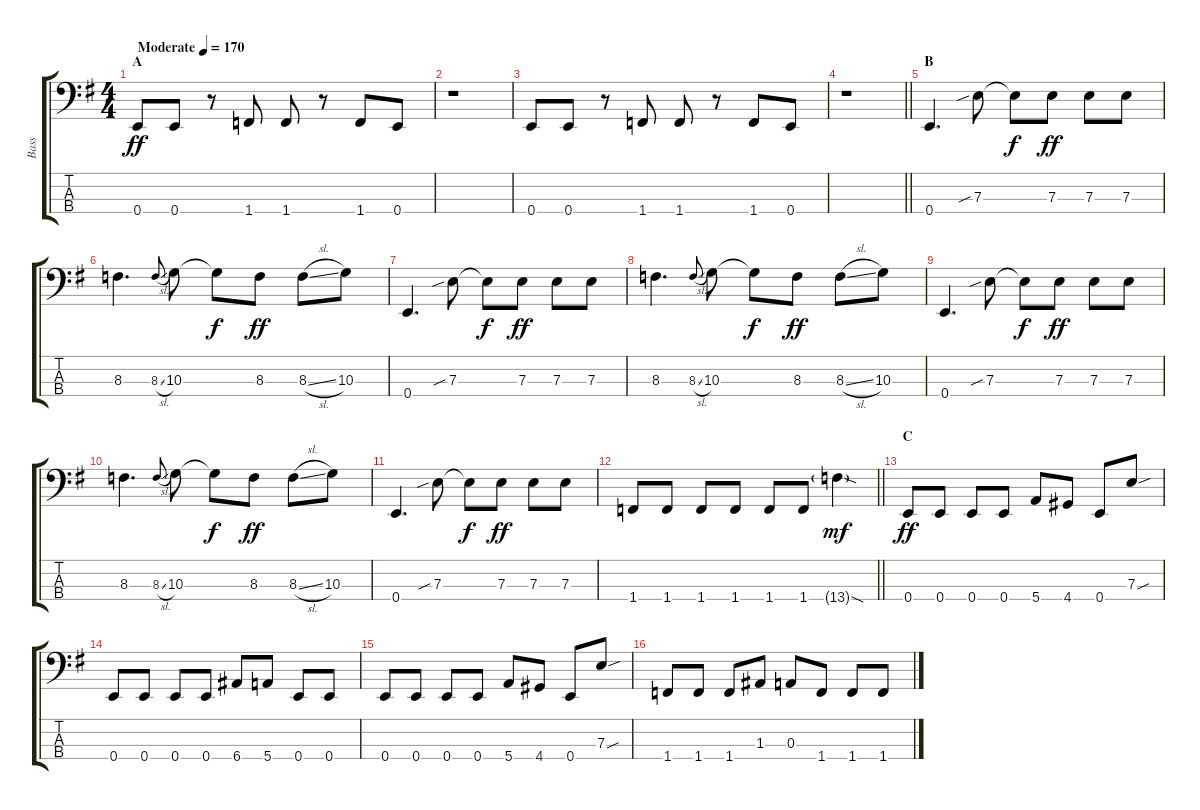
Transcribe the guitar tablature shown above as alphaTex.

\track ("Bass" "Bass") {instrument electricbasspick}
\staff {score tabs}
\tuning (G2 D2 A1 E1) {hide}
\ts (4 4)
\section ("" "A")
\tempo (170 "Moderate")
\clef f4
\ks g
0.4.8{dy ff instrument electricbasspick} 0.4.8 r.8 1.4.8 1.4.8 r.8 1.4.8 0.4.8 |
r.1 |
0.4.8 0.4.8 r.8 1.4.8 1.4.8 r.8 1.4.8 0.4.8 |
\barLineRight lightlight
r.1 |
\section ("" "B")
0.4.4{d} 7.3{sib}.8 7.3{t}.8{dy f} 7.3.8{dy ff} 7.3.8 7.3.8 |
8.3.4{d} 8.3{sl}.8{gr onbeat} 10.3.8 10.3{t}.8{dy f} 8.3.8{dy ff} 8.3{sl}.8 10.3.8 |
0.4.4{d} 7.3{sib}.8 7.3{t}.8{dy f} 7.3.8{dy ff} 7.3.8 7.3.8 |
8.3.4{d} 8.3{sl}.8{gr onbeat} 10.3.8 10.3{t}.8{dy f} 8.3.8{dy ff} 8.3{sl}.8 10.3.8 |
0.4.4{d} 7.3{sib}.8 7.3{t}.8{dy f} 7.3.8{dy ff} 7.3.8 7.3.8 |
8.3.4{d} 8.3{sl}.8{gr onbeat} 10.3.8 10.3{t}.8{dy f} 8.3.8{dy ff} 8.3{sl}.8 10.3.8 |
0.4.4{d} 7.3{sib}.8 7.3{t}.8{dy f} 7.3.8{dy ff} 7.3.8 7.3.8 |
\barLineRight lightlight
1.4.8 1.4.8 1.4.8 1.4.8 1.4.8 1.4.8 13.4{sod g}.4{dy mf} |
\section ("" "C")
0.4.8{dy ff} 0.4.8 0.4.8 0.4.8 5.4.8 4.4.8 0.4.8 7.3{sou}.8 |
0.4.8 0.4.8 0.4.8 0.4.8 6.4.8 5.4.8 0.4.8 0.4.8 |
0.4.8 0.4.8 0.4.8 0.4.8 5.4.8 4.4.8 0.4.8 7.3{sou}.8 |
1.4.8 1.4.8 1.4.8 1.3.8 0.3.8 1.4.8 1.4.8 1.4.8
